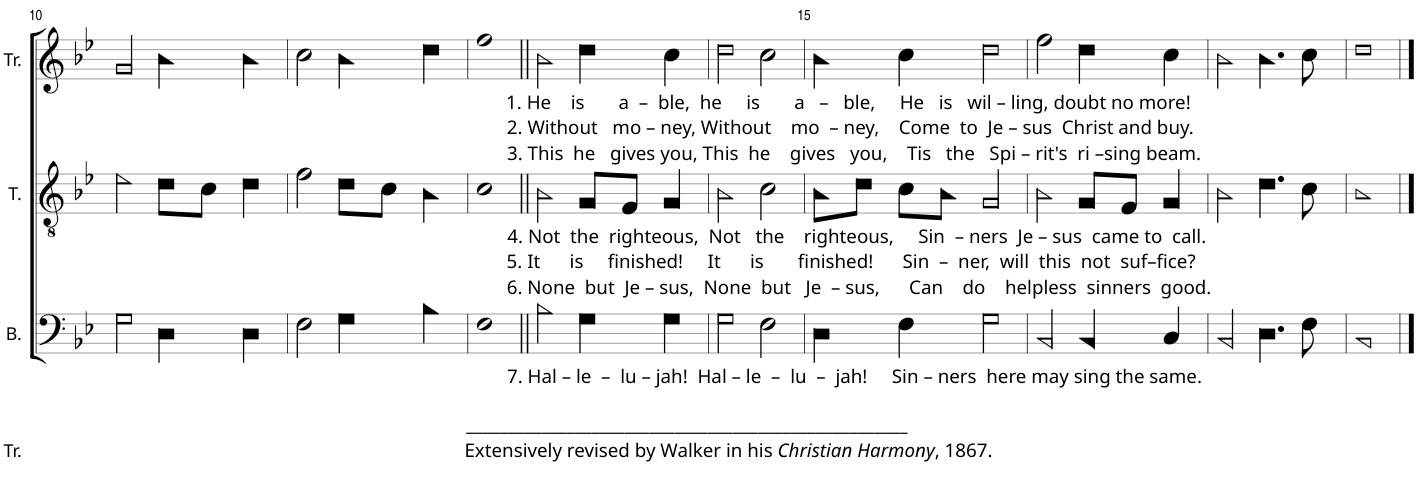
**kern	**kern	**kern
*part3	*part2	*part1
*staff3	*staff2	*staff1
*I"B.	*I"T.	*I"Tr.
*I'B.	*I'T.	*I'Tr.
!!LO:PB:g=z
*clefF4	*clefGv2	*clefG2
*k[b-e-]	*k[b-e-]	*k[b-e-]
*M4/4	*M4/4	*M4/4
*met(c)	*met(c)	*met(c)
=10	=10	=10
2G!\	2e-!\	2g!/
4D!\	8d!\L	4b-!\
.	8c!\J	.
4D!\	4d!\	4b-!\
=11	=11	=11
2F!\	2f!\	2cc!\
4G!\	8d!\L	4b-!\
.	8c!\J	.
4B-!\	4B-!\	4dd!\
=12	=12	=12
1F!	1c!	1ff!
=13||	=13||	=13||
!	!	!LO:TX:b:t=1. He    is       a  –  ble,  he     is       a   –   ble,     He   is   wil – ling, doubt no more!
!	!	!LO:TX:b:t=2. Without   mo – ney, Without    mo  – ney,    Come  to  Je – sus  Christ and buy.
!	!	!LO:TX:b:t=3. This  he   gives you, This  he    gives   you,    Tis   the   Spi – rit's  ri –sing beam.
!	!LO:TX:b:t=4. Not  the  righteous,  Not   the    righteous,     Sin  – ners  Je – sus  came to  call.	!
!	!LO:TX:b:t=5. It      is     finished!     It      is       finished!      Sin  –  ner,  will  this  not  suf–fice?	!
!	!LO:TX:b:t=6. None  but  Je – sus,  None  but   Je  – sus,      Can    do    helpless  sinners  good.	!
!LO:TX:b:t=7. Hal – le  –  lu – jah!  Hal – le  –  lu  –  jah!     Sin – ners  here may sing the same.	!	!
!LO:TX:b:t=_____________________________________________________	!	!
!LO:TX:b:t=Extensively revised by Walker in his	!	!
!LO:TX:b:i:t=Christian Harmony	!	!
!LO:TX:b:t=, 1867.	!	!
2B-!\	2B-!\	2b-!\
4G!\	8G!/L	4dd!\
.	8F!/J	.
4G!\	4G!/	4cc!\
=14	=14	=14
2G!\	2B-!\	2dd!\
2F!\	2c!\	2cc!\
=15	=15	=15
4D!\	8B-!\L	4b-!\
.	8d!\J	.
4F!\	8c!\L	4cc!\
.	8B-!\J	.
2G!\	2G!/	2dd!\
=16	=16	=16
2BB-!/	2B-!\	2ff!\
4BB-!/	8G!/L	4dd!\
.	8F!/J	.
4C!/	4G!/	4cc!\
=17	=17	=17
2BB-!/	2B-!\	2b-!\
4.D!\	4.d!\	4.b-!\
8F!\	8c!\	8cc!\
=18	=18	=18
1BB-!	1B-!	1dd!
==	==	==
*-	*-	*-
